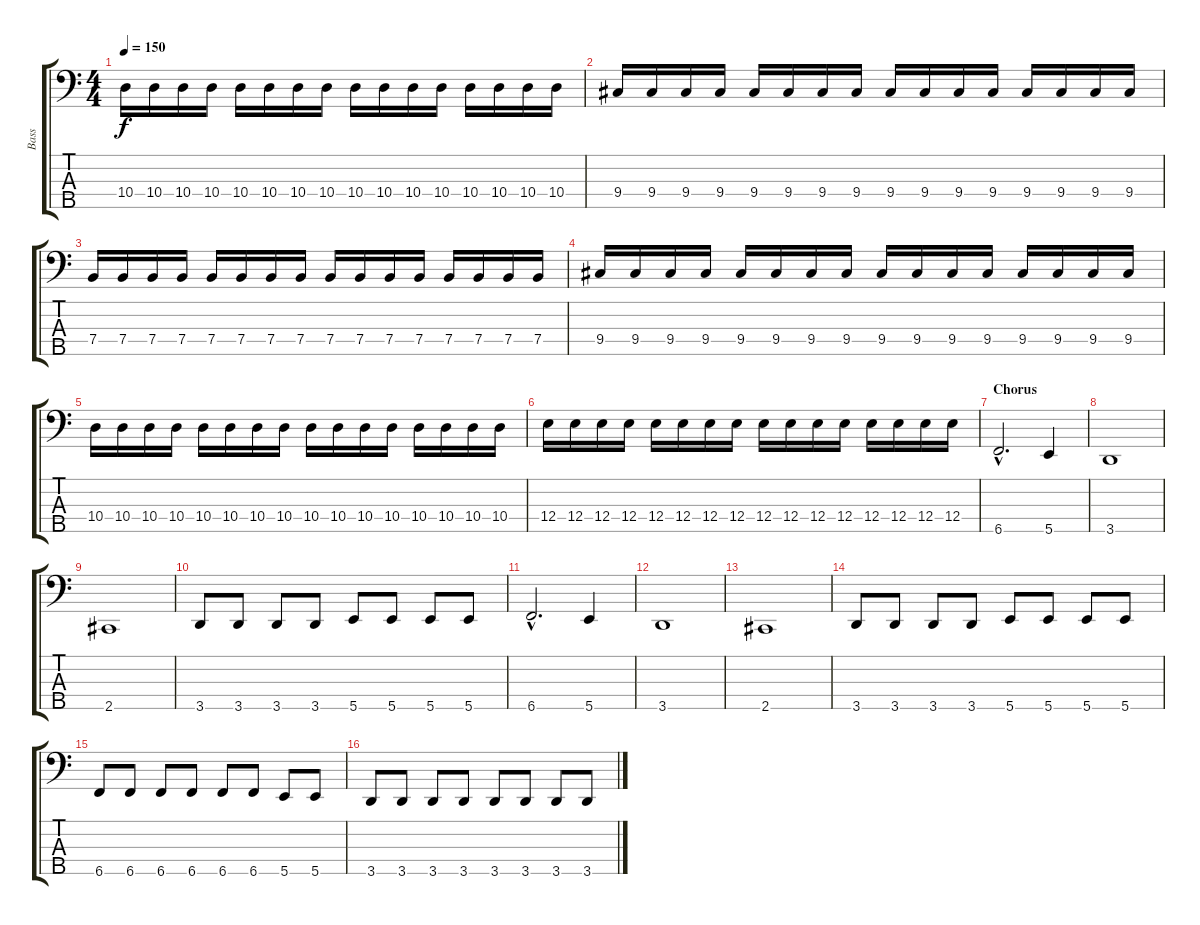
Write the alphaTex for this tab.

\track ("Bass" "Bass") {instrument electricbassfinger}
\staff {score tabs}
\tuning (G2 D2 A1 E1 B0) {hide}
\ts (4 4)
\tempo 150
\clef f4
\ks c
10.4.16{dy f} 10.4.16 10.4.16 10.4.16 10.4.16 10.4.16 10.4.16 10.4.16 10.4.16 10.4.16 10.4.16 10.4.16 10.4.16 10.4.16 10.4.16 10.4.16 |
9.4.16 9.4.16 9.4.16 9.4.16 9.4.16 9.4.16 9.4.16 9.4.16 9.4.16 9.4.16 9.4.16 9.4.16 9.4.16 9.4.16 9.4.16 9.4.16 |
7.4.16 7.4.16 7.4.16 7.4.16 7.4.16 7.4.16 7.4.16 7.4.16 7.4.16 7.4.16 7.4.16 7.4.16 7.4.16 7.4.16 7.4.16 7.4.16 |
9.4.16 9.4.16 9.4.16 9.4.16 9.4.16 9.4.16 9.4.16 9.4.16 9.4.16 9.4.16 9.4.16 9.4.16 9.4.16 9.4.16 9.4.16 9.4.16 |
10.4.16 10.4.16 10.4.16 10.4.16 10.4.16 10.4.16 10.4.16 10.4.16 10.4.16 10.4.16 10.4.16 10.4.16 10.4.16 10.4.16 10.4.16 10.4.16 |
12.4.16 12.4.16 12.4.16 12.4.16 12.4.16 12.4.16 12.4.16 12.4.16 12.4.16 12.4.16 12.4.16 12.4.16 12.4.16 12.4.16 12.4.16 12.4.16 |
\section ("" "Chorus")
6.5{hac}.2{d} 5.5.4 |
3.5.1 |
2.5.1 |
3.5.8 3.5.8 3.5.8 3.5.8 5.5.8 5.5.8 5.5.8 5.5.8 |
6.5{hac}.2{d} 5.5.4 |
3.5.1 |
2.5.1 |
3.5.8 3.5.8 3.5.8 3.5.8 5.5.8 5.5.8 5.5.8 5.5.8 |
6.5.8 6.5.8 6.5.8 6.5.8 6.5.8 6.5.8 5.5.8 5.5.8 |
3.5.8 3.5.8 3.5.8 3.5.8 3.5.8 3.5.8 3.5.8 3.5.8
